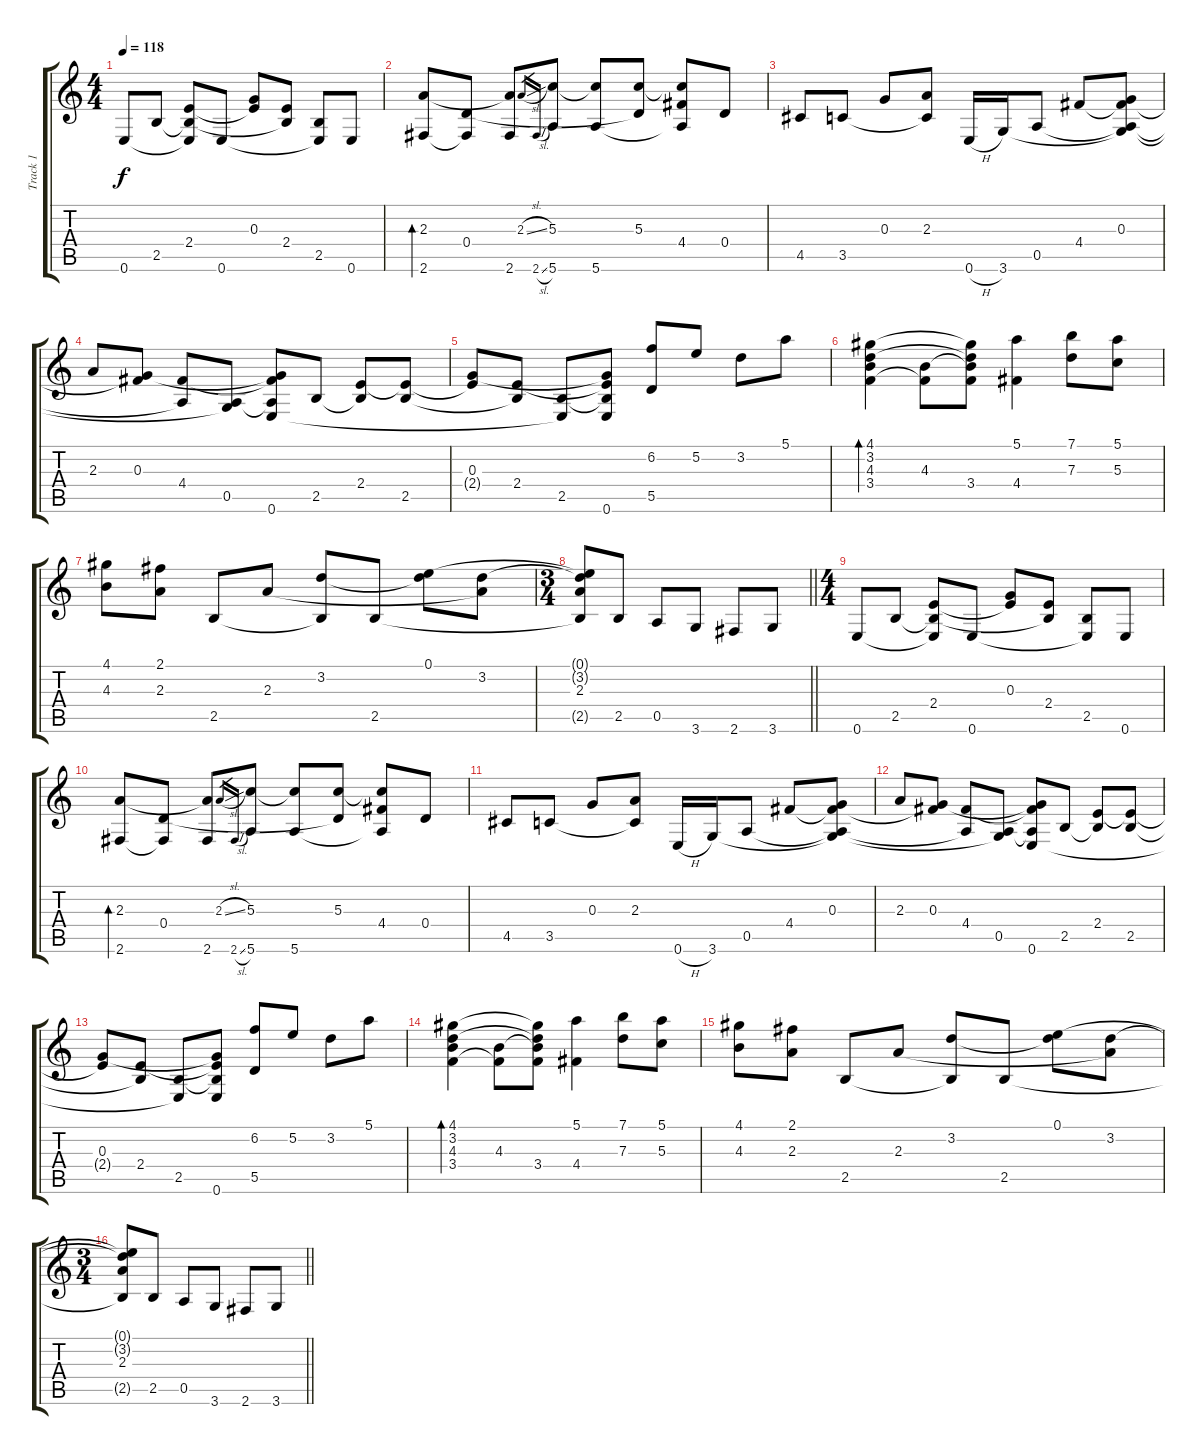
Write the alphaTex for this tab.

\track ("Track 1" "Track 1") {instrument acousticguitarsteel}
\staff {score tabs}
\tuning (E4 B3 G3 D3 A2 E2) {hide}
\ts (4 4)
\tempo 118
\tempo 101
\tempo 118
\clef g2
\ks c
0.6.8{dy f instrument acousticguitarsteel} 2.5.8 (2.4 2.5{t} 0.6{t}).8 0.6.8 (0.3 2.4{t}).8 (2.4 2.5{t}).8 (2.5 0.6{t}).8 0.6.8 |
(2.3 2.6).8{bd 240} (0.4 2.6{t}).8 (2.3{t} 2.6).8 2.3{sl}.16{gr} 2.6{sl}.16{gr} (5.3 5.6).8 (5.3{t} 5.6).8 (5.3 0.4{t}).8 (5.3{t} 4.4 5.6{t}).8 0.4.8 |
4.5.8 3.5.8 0.3.8 (2.3 3.5{t}).8 0.6{h}.16 3.6.16 0.5.8 4.4.8 (0.3 4.4{t} 0.5{t} 3.6{t}).8 |
2.3.8 (0.3 4.4{t}).8 (4.4 0.5{t}).8 (0.5 3.6{t}).8 (0.3{t} 4.4{t} 0.5{t} 0.6).8 2.5.8 (2.4 2.5{t}).8 (2.4{t} 2.5).8 |
(0.3 2.4{t}).8 (2.4 2.5{t}).8 (2.5 0.6{t}).8 (0.3{t} 2.4{t} 2.5{t} 0.6).8 (6.2 5.5).8 5.2.8 3.2.8 5.1.8 |
(4.1 3.2 4.3 3.4).4{bd 30} (4.3 3.4{t}).8 (4.1{t} 3.2{t} 4.3{t} 3.4).8 (5.1 4.4).4 (7.1 7.3).8 (5.1 5.3).8 |
(4.1 4.3).8 (2.1 2.3).8 2.5.8 2.3.8 (3.2 2.5{t}).8 2.5.8 (0.1 3.2{t}).8 (3.2 2.3{t}).8 |
\ts (3 4)
\barLineRight lightlight
(0.1{t} 3.2{t} 2.3 2.5{t}).8 2.5.8 0.5.8 3.6.8 2.6.8 3.6.8 |
\ts (4 4)
\section ("" "")
0.6.8 2.5.8 (2.4 2.5{t} 0.6{t}).8 0.6.8 (0.3 2.4{t}).8 (2.4 2.5{t}).8 (2.5 0.6{t}).8 0.6.8 |
(2.3 2.6).8{bd 240} (0.4 2.6{t}).8 (2.3{t} 2.6).8 2.3{sl}.16{gr} 2.6{sl}.16{gr} (5.3 5.6).8 (5.3{t} 5.6).8 (5.3 0.4{t}).8 (5.3{t} 4.4 5.6{t}).8 0.4.8 |
4.5.8 3.5.8 0.3.8 (2.3 3.5{t}).8 0.6{h}.16 3.6.16 0.5.8 4.4.8 (0.3 4.4{t} 0.5{t} 3.6{t}).8 |
2.3.8 (0.3 4.4{t}).8 (4.4 0.5{t}).8 (0.5 3.6{t}).8 (0.3{t} 4.4{t} 0.5{t} 0.6).8 2.5.8 (2.4 2.5{t}).8 (2.4{t} 2.5).8 |
(0.3 2.4{t}).8 (2.4 2.5{t}).8 (2.5 0.6{t}).8 (0.3{t} 2.4{t} 2.5{t} 0.6).8 (6.2 5.5).8 5.2.8 3.2.8 5.1.8 |
(4.1 3.2 4.3 3.4).4{bd 30} (4.3 3.4{t}).8 (4.1{t} 3.2{t} 4.3{t} 3.4).8 (5.1 4.4).4 (7.1 7.3).8 (5.1 5.3).8 |
(4.1 4.3).8 (2.1 2.3).8 2.5.8 2.3.8 (3.2 2.5{t}).8 2.5.8 (0.1 3.2{t}).8 (3.2 2.3{t}).8 |
\ts (3 4)
\barLineRight lightlight
(0.1{t} 3.2{t} 2.3 2.5{t}).8 2.5.8 0.5.8 3.6.8 2.6.8 3.6.8
